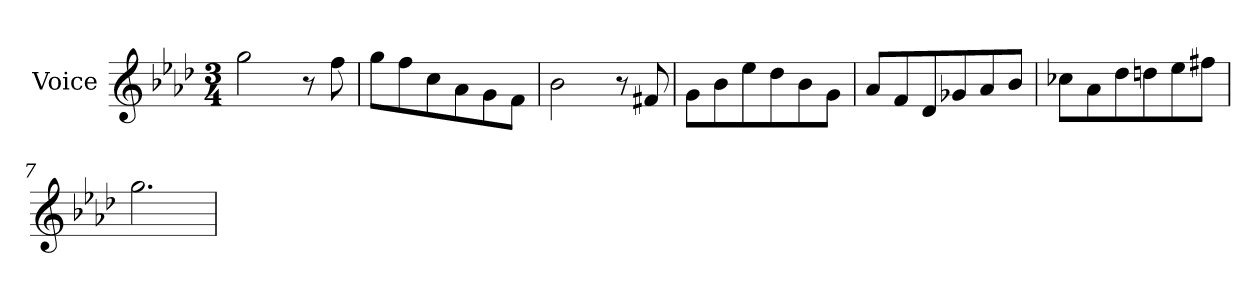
**kern
*part1
*staff1
*I"Voice
*I'Voice
*clefG2
*k[b-e-a-d-]
*M3/4
=1
2gg\
8r
8ff\
=2
8gg\L
8ff\
8cc\
8a-\
8g\
8f\J
=3
2b-\
8r
8f#X/
=4
8g\L
8b-\
8ee-\
8dd-\
8b-\
8g\J
=5
8a-/L
8f/
8d-/
8g-X/
8a-/
8b-/J
=6
8cc-X\L
8a-\
8dd-\
8ddn\
8ee-\
8ff#X\J
=7
2.gg\
=
*-
